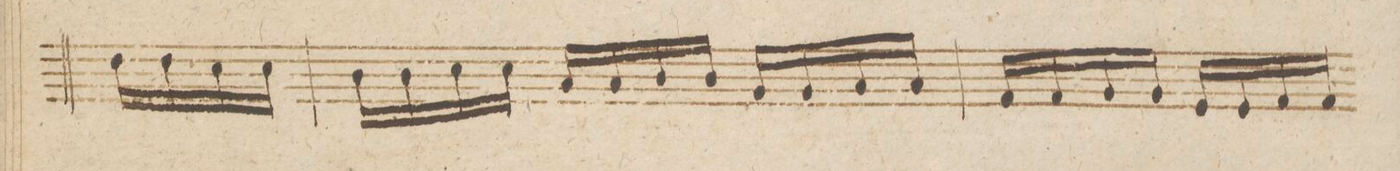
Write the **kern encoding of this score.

**kern	**dynam
*I"Violino 2do	*
*clefG2	*
*k[b-]	*
*met(c|)	*
*M3/4	*
16dd\LL	.
16dd\	.
16cc\	.
16cc\JJ	.
=143	=143
16b-\LL	.
16b-\	.
16cc\	.
16cc\JJ	.
16a/LL	.
16a/	.
16b-/	.
16b-/JJ	.
16g/LL	.
16g/	.
16a/	.
16a/JJ	.
=144	=144
16f/LL	.
16f/	.
16g/	.
16g/JJ	.
16e/LL	.
16e/	.
16f/	.
16f/JJ	.
*-	*-
